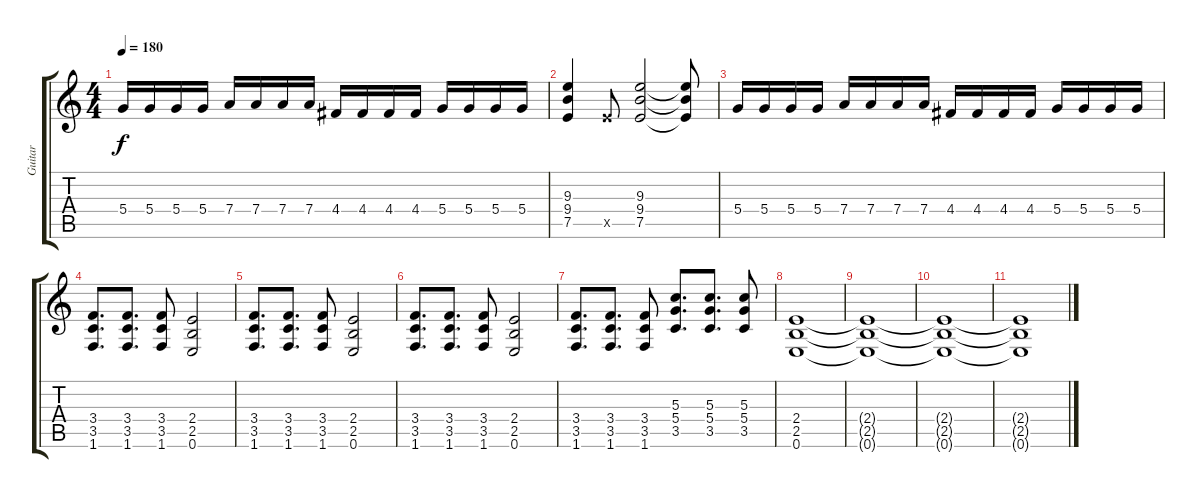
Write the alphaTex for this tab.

\track ("Guitar" "Guitar") {instrument distortionguitar}
\staff {score tabs}
\tuning (E4 B3 G3 D3 A2 E2) {hide}
\ts (4 4)
\tempo 180
\clef g2
\ks c
5.4.16{dy f} 5.4.16 5.4.16 5.4.16 7.4.16 7.4.16 7.4.16 7.4.16 4.4.16 4.4.16 4.4.16 4.4.16 5.4.16 5.4.16 5.4.16 5.4.16 |
(9.3 9.4 7.5).4 7.5{x}.8 (9.3 9.4 7.5).2 (9.3{t} 9.4{t} 7.5{t}).8 |
5.4.16 5.4.16 5.4.16 5.4.16 7.4.16 7.4.16 7.4.16 7.4.16 4.4.16 4.4.16 4.4.16 4.4.16 5.4.16 5.4.16 5.4.16 5.4.16 |
(3.4 3.5 1.6).8{d} (3.4 3.5 1.6).8{d} (3.4 3.5 1.6).8 (2.4 2.5 0.6).2 |
(3.4 3.5 1.6).8{d} (3.4 3.5 1.6).8{d} (3.4 3.5 1.6).8 (2.4 2.5 0.6).2 |
(3.4 3.5 1.6).8{d} (3.4 3.5 1.6).8{d} (3.4 3.5 1.6).8 (2.4 2.5 0.6).2 |
(3.4 3.5 1.6).8{d} (3.4 3.5 1.6).8{d} (3.4 3.5 1.6).8 (5.3 5.4 3.5).8{d} (5.3 5.4 3.5).8{d} (5.3 5.4 3.5).8 |
(2.4 2.5 0.6).1 |
(2.4{t} 2.5{t} 0.6{t}).1 |
(2.4{t} 2.5{t} 0.6{t}).1 |
(2.4{t} 2.5{t} 0.6{t}).1
